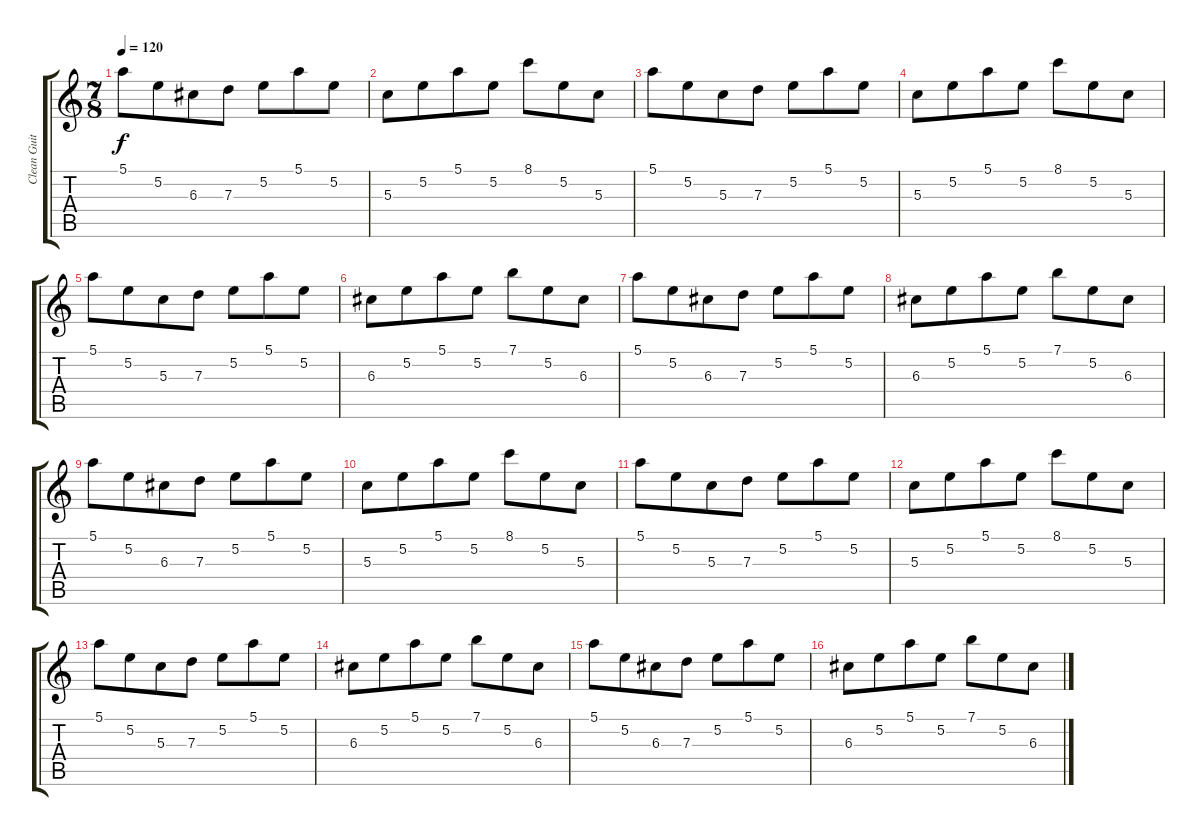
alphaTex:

\track ("Clean Guitar" "Clean Guit") {instrument electricguitarjazz}
\staff {score tabs}
\tuning (E4 B3 G3 D3 A2 E2) {hide}
\ts (7 8)
\tempo 120
\clef g2
\ks c
5.1.8{dy f} 5.2.8 6.3.8 7.3.8 5.2.8 5.1.8 5.2.8 |
5.3.8 5.2.8 5.1.8 5.2.8 8.1.8 5.2.8 5.3.8 |
5.1.8 5.2.8 5.3.8 7.3.8 5.2.8 5.1.8 5.2.8 |
5.3.8 5.2.8 5.1.8 5.2.8 8.1.8 5.2.8 5.3.8 |
5.1.8 5.2.8 5.3.8 7.3.8 5.2.8 5.1.8 5.2.8 |
6.3.8 5.2.8 5.1.8 5.2.8 7.1.8 5.2.8 6.3.8 |
5.1.8 5.2.8 6.3.8 7.3.8 5.2.8 5.1.8 5.2.8 |
6.3.8 5.2.8 5.1.8 5.2.8 7.1.8 5.2.8 6.3.8 |
5.1.8 5.2.8 6.3.8 7.3.8 5.2.8 5.1.8 5.2.8 |
5.3.8 5.2.8 5.1.8 5.2.8 8.1.8 5.2.8 5.3.8 |
5.1.8 5.2.8 5.3.8 7.3.8 5.2.8 5.1.8 5.2.8 |
5.3.8 5.2.8 5.1.8 5.2.8 8.1.8 5.2.8 5.3.8 |
5.1.8 5.2.8 5.3.8 7.3.8 5.2.8 5.1.8 5.2.8 |
6.3.8 5.2.8 5.1.8 5.2.8 7.1.8 5.2.8 6.3.8 |
5.1.8 5.2.8 6.3.8 7.3.8 5.2.8 5.1.8 5.2.8 |
6.3.8 5.2.8 5.1.8 5.2.8 7.1.8 5.2.8 6.3.8
